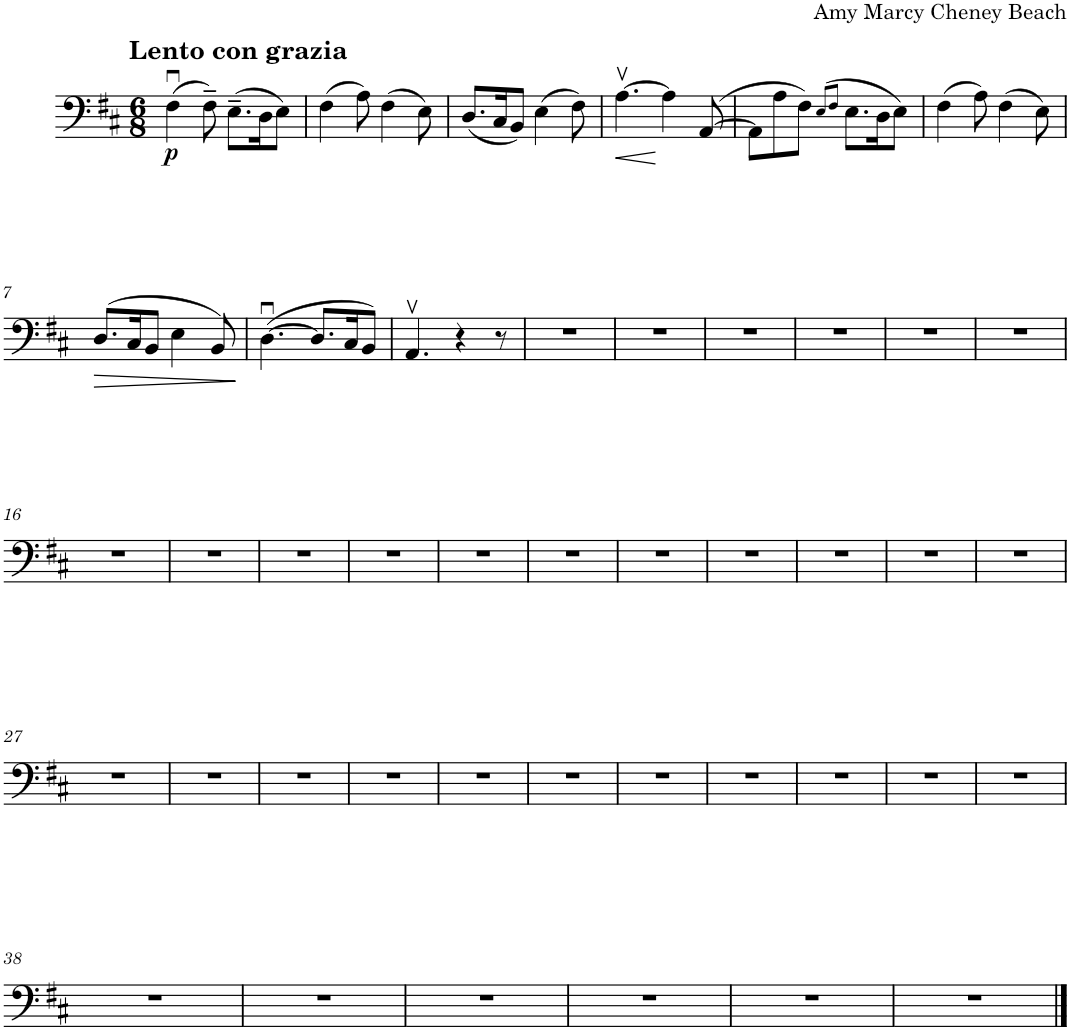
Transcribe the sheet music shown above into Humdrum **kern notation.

**kern	**dynam
*part1	*part1
*staff1	*staff1
*I"Violoncello	*
*I'Vc.	*
*clefF4	*
*k[f#c#]	*
*M6/8	*
=1	=1
!LO:TX:a:B:t=Lento con grazia	!
!	!LO:DY:b
(4F#u\	p
8F#~\)	.
(8.E~\L	.
16D\K	.
8E\J)	.
=2	=2
(4F#\	.
8A\)	.
(4F#\	.
8E\)	.
=3	=3
(8.D/L	.
16C#/K	.
8BB/J)	.
(4E\	.
8F#\)	.
=4	=4
!	!LO:HP:b
[4.Av\	<
4A\]	.
([8AA/	[
=5	=5
8AA\L]	.
8A\	.
8F#\J)	.
(8qE/L	.
8qF#/J	.
8.E\L	.
16D\K	.
8E\J)	.
=6	=6
(4F#\	.
8A\)	.
(4F#\	.
8E\)	.
!!LO:LB:g=z
=7	=7
!	!LO:HP:b
(8.D/L	>
16C#/K	.
8BB/J	.
4E\	.
8BB/)	.
.	]
=8	=8
([4.Du\	.
8.D/L]	.
16C#/K	.
8BB/J)	.
=9	=9
4.AAv/	.
4r	.
8r	.
=10	=10
2.r	.
=11	=11
2.r	.
=12	=12
2.r	.
=13	=13
2.r	.
=14	=14
2.r	.
=15	=15
2.r	.
!!LO:LB:g=z
=16	=16
2.r	.
=17	=17
2.r	.
=18	=18
2.r	.
=19	=19
2.r	.
=20	=20
2.r	.
=21	=21
2.r	.
=22	=22
2.r	.
=23	=23
2.r	.
=24	=24
2.r	.
=25	=25
2.r	.
=26	=26
2.r	.
!!LO:LB:g=z
=27	=27
2.r	.
=28	=28
2.r	.
=29	=29
2.r	.
=30	=30
2.r	.
=31	=31
2.r	.
=32	=32
2.r	.
=33	=33
2.r	.
=34	=34
2.r	.
=35	=35
2.r	.
=36	=36
2.r	.
=37	=37
2.r	.
!!LO:LB:g=z
=38	=38
2.r	.
=39	=39
2.r	.
=40	=40
2.r	.
=41	=41
2.r	.
=42	=42
2.r	.
=43	=43
2.r	.
==	==
*-	*-
